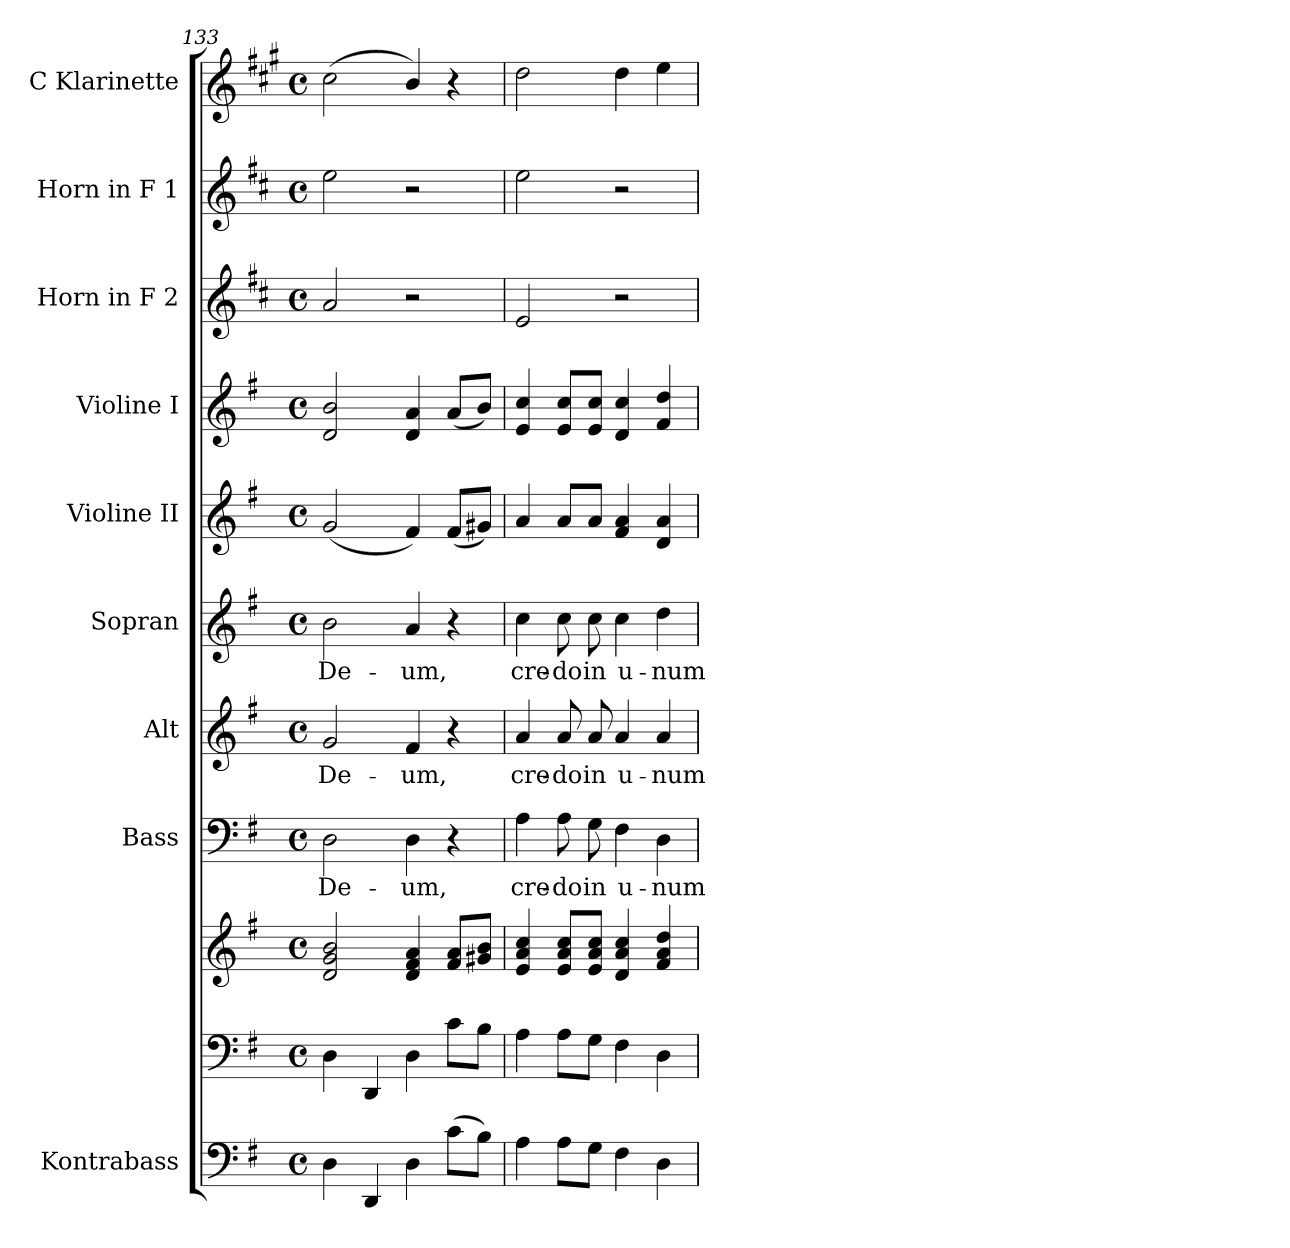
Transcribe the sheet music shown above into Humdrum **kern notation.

**kern	**kern	**kern	**kern	**text	**kern	**text	**kern	**text	**kern	**kern	**kern	**kern	**kern
*part10	*part9	*part9	*part8	*part8	*part7	*part7	*part6	*part6	*part5	*part4	*part3	*part2	*part1
*staff11	*staff10	*staff9	*staff8	*staff8	*staff7	*staff7	*staff6	*staff6	*staff5	*staff4	*staff3	*staff2	*staff1
*I"Kontrabass	*	*	*I"Bass	*	*I"Alt	*	*I"Sopran	*	*I"Violine II	*I"Violine I	*I"Horn in F 2	*I"Horn in F 1	*I"C Klarinette
*I'Kb.	*	*	*I'B.	*	*I'A.	*	*I'S.	*	*I'Vl. II	*I'Vl. I	*	*	*I'Kl.
!!LO:PB:g=z
*clefF4	*clefF4	*clefG2	*clefF4	*	*clefG2	*	*clefG2	*	*clefG2	*clefG2	*clefG2	*clefG2	*clefG2
*ITrd7c12	*	*	*	*	*	*	*	*	*	*	*ITrd4c7	*ITrd4c7	*ITrd1c2
*k[f#]	*k[f#]	*k[f#]	*k[f#]	*	*k[f#]	*	*k[f#]	*	*k[f#]	*k[f#]	*k[f#]	*k[f#]	*k[f#]
*G:	*G:	*G:	*G:	*	*G:	*	*G:	*	*G:	*G:	*G:	*G:	*G:
*M4/4	*M4/4	*M4/4	*M4/4	*	*M4/4	*	*M4/4	*	*M4/4	*M4/4	*M4/4	*M4/4	*M4/4
*met(c)	*met(c)	*met(c)	*met(c)	*	*met(c)	*	*met(c)	*	*met(c)	*met(c)	*met(c)	*met(c)	*met(c)
=133	=133	=133	=133	=133	=133	=133	=133	=133	=133	=133	=133	=133	=133
!	!	!	!	!LO:LY:b	!	!LO:LY:b	!	!LO:LY:b	!	!	!	!	!
4DD\	4D\	2d/ 2g/ 2b/	2D\	De-	2g/	De-	2b\	De-	(<2g/	2d/ 2b/	2d/	2a\	(>2b\
4DDD/	4DD/	.	.	.	.	.	.	.	.	.	.	.	.
!	!	!	!	!LO:LY:b	!	!LO:LY:b	!	!LO:LY:b	!	!	!	!	!
4DD\	4D\	4d/ 4f#/ 4a/	4D\	-um,	4f#/	-um,	4a/	-um,	4f#/)	4d/ 4a/	2r	2r	4a/)
(>8C\L	8c\L	8f#/ 8a/L	4r	.	4r	.	4r	.	(<8f#/L	(<8a/L	.	.	4r
8BB\J)	8B\J	8g#X/ 8b/J	.	.	.	.	.	.	8g#X/J)	8b/J)	.	.	.
=134	=134	=134	=134	=134	=134	=134	=134	=134	=134	=134	=134	=134	=134
!	!	!	!	!LO:LY:b	!	!LO:LY:b	!	!LO:LY:b	!	!	!	!	!
4AA\	4A\	4e/ 4a/ 4cc/	4A\	cre-	4a/	cre-	4cc\	cre-	4a/	4e/ 4cc/	2A/	2a\	2cc\
!	!	!	!	!LO:LY:b	!	!LO:LY:b	!	!LO:LY:b	!	!	!	!	!
8AA\L	8A\L	8e/ 8a/ 8cc/L	8A\	-do	8a/	-do	8cc\	-do	8a/L	8e/ 8cc/L	.	.	.
!	!	!	!	!LO:LY:b	!	!LO:LY:b	!	!LO:LY:b	!	!	!	!	!
8GG\J	8G\J	8e/ 8a/ 8cc/J	8G\	in	8a/	in	8cc\	in	8a/J	8e/ 8cc/J	.	.	.
!	!	!	!	!LO:LY:b	!	!LO:LY:b	!	!LO:LY:b	!	!	!	!	!
4FF#\	4F#\	4d/ 4a/ 4cc/	4F#\	u-	4a/	u-	4cc\	u-	4f#/ 4a/	4d/ 4cc/	2r	2r	4cc\
!	!	!	!	!LO:LY:b	!	!LO:LY:b	!	!LO:LY:b	!	!	!	!	!
4DD\	4D\	4f#/ 4a/ 4dd/	4D\	-num	4a/	-num	4dd\	-num	4d/ 4a/	4f#/ 4dd/	.	.	4dd\
=	=	=	=	=	=	=	=	=	=	=	=	=	=
*-	*-	*-	*-	*-	*-	*-	*-	*-	*-	*-	*-	*-	*-
